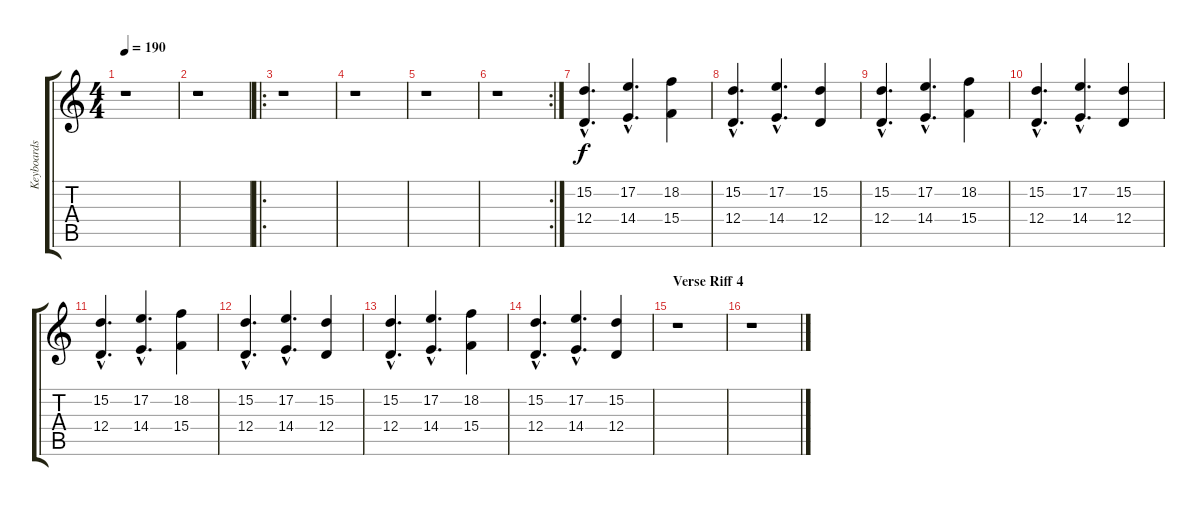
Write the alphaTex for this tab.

\track ("Keyboards 2" "Keyboards ") {instrument pad3polysynth}
\staff {score tabs}
\tuning (E4 B3 G3 D3 A2 E2) {hide}
\ts (4 4)
\tempo 190
\clef g2
\ks c
r.1{dy f} |
r.1 |
\ro
r.1 |
r.1 |
r.1 |
\rc 2
r.1 |
(15.2{hac} 12.4{hac}).4{d} (17.2{hac} 14.4{hac}).4{d} (18.2 15.4).4 |
(15.2{hac} 12.4{hac}).4{d} (17.2{hac} 14.4{hac}).4{d} (15.2 12.4).4 |
(15.2{hac} 12.4{hac}).4{d} (17.2{hac} 14.4{hac}).4{d} (18.2 15.4).4 |
(15.2{hac} 12.4{hac}).4{d} (17.2{hac} 14.4{hac}).4{d} (15.2 12.4).4 |
(15.2{hac} 12.4{hac}).4{d} (17.2{hac} 14.4{hac}).4{d} (18.2 15.4).4 |
(15.2{hac} 12.4{hac}).4{d} (17.2{hac} 14.4{hac}).4{d} (15.2 12.4).4 |
(15.2{hac} 12.4{hac}).4{d} (17.2{hac} 14.4{hac}).4{d} (18.2 15.4).4 |
(15.2{hac} 12.4{hac}).4{d} (17.2{hac} 14.4{hac}).4{d} (15.2 12.4).4 |
\section ("" "Verse Riff 4")
r.1 |
r.1
